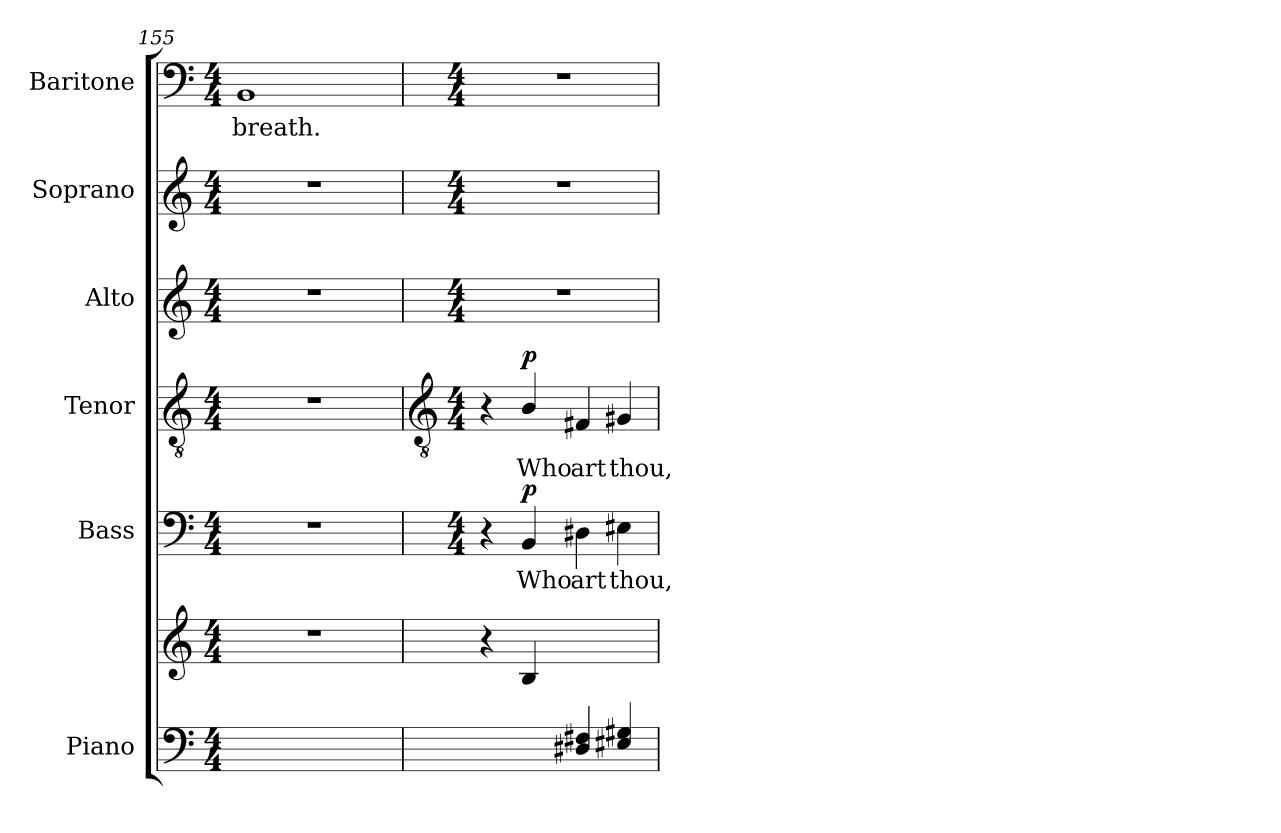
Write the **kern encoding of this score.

**kern	**kern	**kern	**text	**dynam	**kern	**text	**dynam	**kern	**kern	**kern	**text
*part6	*part6	*part5	*part5	*part5	*part4	*part4	*part4	*part3	*part2	*part1	*part1
*staff7	*staff6	*staff5	*staff5	*staff5	*staff4	*staff4	*staff4	*staff3	*staff2	*staff1	*staff1
*I"Piano	*	*I"Bass	*	*	*I"Tenor	*	*	*I"Alto	*I"Soprano	*I"Baritone	*
*	*	*I'B	*	*	*I'T	*	*	*I'A	*I'S	*	*
*clefF4	*clefG2	*clefF4	*	*	*clefGv2	*	*	*clefG2	*clefG2	*clefF4	*
*k[]	*k[]	*k[]	*	*	*k[]	*	*	*k[]	*k[]	*k[]	*
*M4/4	*M4/4	*M4/4	*	*	*M4/4	*	*	*M4/4	*M4/4	*M4/4	*
=155	=155	=155	=155	=155	=155	=155	=155	=155	=155	=155	=155
!	!	!	!	!	!	!	!	!	!	!	!LO:LY:b
4ryy	1r	1r	.	.	1r	.	.	1r	1r	1BB	breath.
4ryy	.	.	.	.	.	.	.	.	.	.	.
4ryy	.	.	.	.	.	.	.	.	.	.	.
4ryy	.	.	.	.	.	.	.	.	.	.	.
!!LO:PB:g=z
=156	=156	=156	=156	=156	=156	=156	=156	=156	=156	=156	=156
*	*	*	*	*	*clefGv2	*	*	*	*	*	*
*	*	*M4/4	*	*	*M4/4	*	*	*M4/4	*M4/4	*M4/4	*
*^	*^	*	*	*	*	*	*	*	*	*	*
2ryy	4ryy	4r	2ryy	4r	.	.	4r	.	.	1r	1r	1r	.
!	!	!	!	!	!LO:LY:b	!LO:DY:b	!	!LO:LY:b	!LO:DY:b	!	!	!	!
.	4ryy	4B/	.	4BB/	Who	p	4B/	Who	p	.	.	.	.
!	!	!	!	!	!LO:LY:b	!	!	!LO:LY:b	!	!	!	!	!
4D#X/ 4F#X/	4ryy	2ryy	2ryy	4D#X\	art	.	4F#X/	art	.	.	.	.	.
!	!	!	!	!	!LO:LY:b	!	!	!LO:LY:b	!	!	!	!	!
4E#X/ 4G#X/	4ryy	.	.	4E#X\	thou,	.	4G#X/	thou,	.	.	.	.	.
*v	*v	*	*	*	*	*	*	*	*	*	*	*	*
*	*v	*v	*	*	*	*	*	*	*	*	*	*
=	=	=	=	=	=	=	=	=	=	=	=
*-	*-	*-	*-	*-	*-	*-	*-	*-	*-	*-	*-
